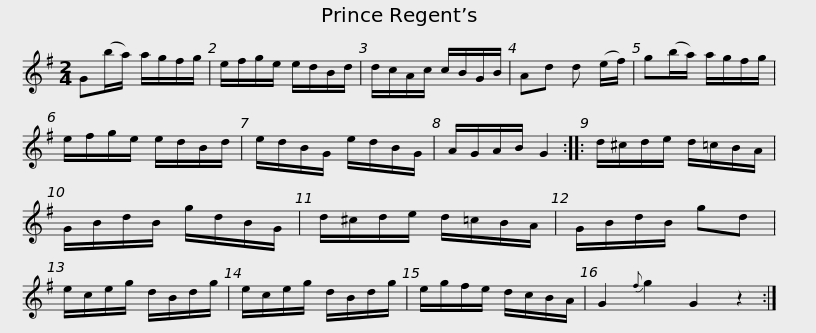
X:1
L:1/8
M:2/4
I:linebreak $
K:G
V:1 treble
V:1
 G(b/a/) a/g/f/g/ | e/f/g/e/ e/d/B/d/ | d/c/A/c/ c/B/G/B/ | Ad d (e/f/) | g(b/a/) a/g/f/g/ | %5
 e/f/g/e/ e/d/B/d/ |$ e/d/B/G/ e/d/B/G/ | A/G/A/B/ G2 :: d/^c/d/e/ d/=c/B/A/ | G/B/d/B/ g/d/B/G/ | %10
 d/^c/d/e/ d/=c/B/A/ | G/B/d/B/ gd |$ e/c/e/g/ d/B/d/g/ | e/c/e/g/ d/B/d/g/ | e/g/f/e/ d/c/B/A/ | %15
 G2{f} g2 G2 z2 :| %16
